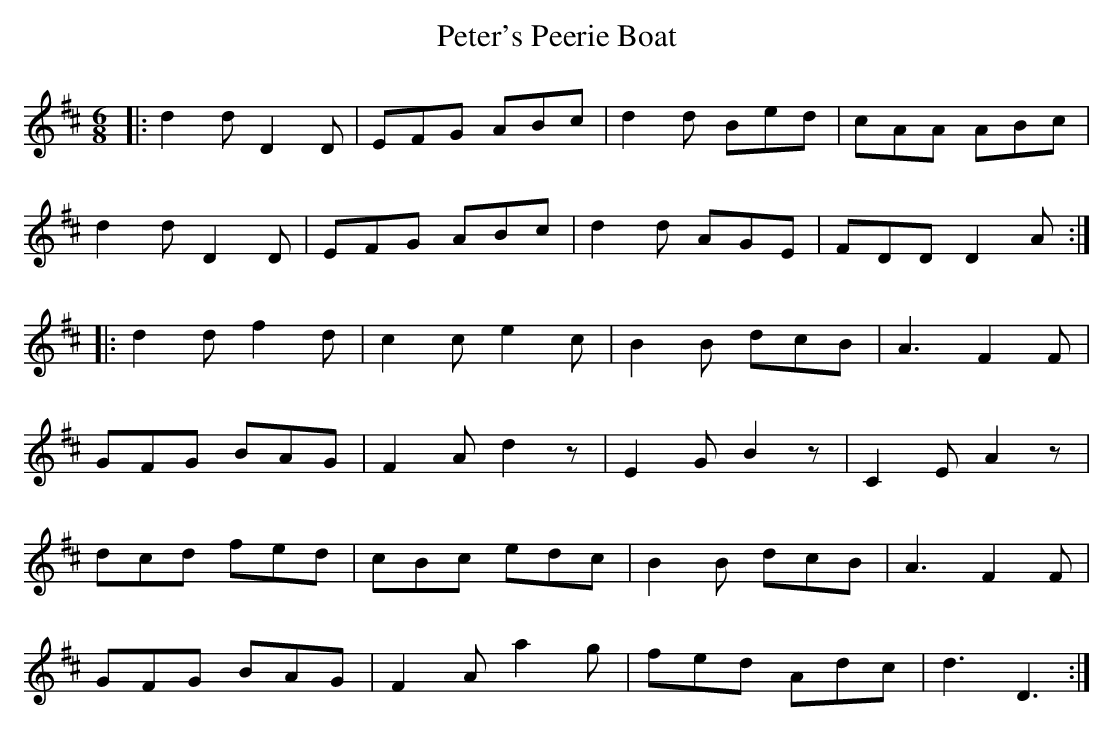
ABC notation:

X:1
T: Peter's Peerie Boat
M: 6/8
L: 1/8
K: Dmaj
|:d2d D2D|EFG ABc|d2d Bed|cAA ABc|
d2d D2D|EFG ABc|d2d AGE|FDD D2A:|
|:d2d f2d|c2c e2c|B2B dcB|A3 F2F|
GFG BAG|F2A d2z|E2G B2z|C2E A2z|
dcd fed|cBc edc|B2B dcB|A3 F2F|
GFG BAG|F2A a2g|fed Adc|d3 D3:|
